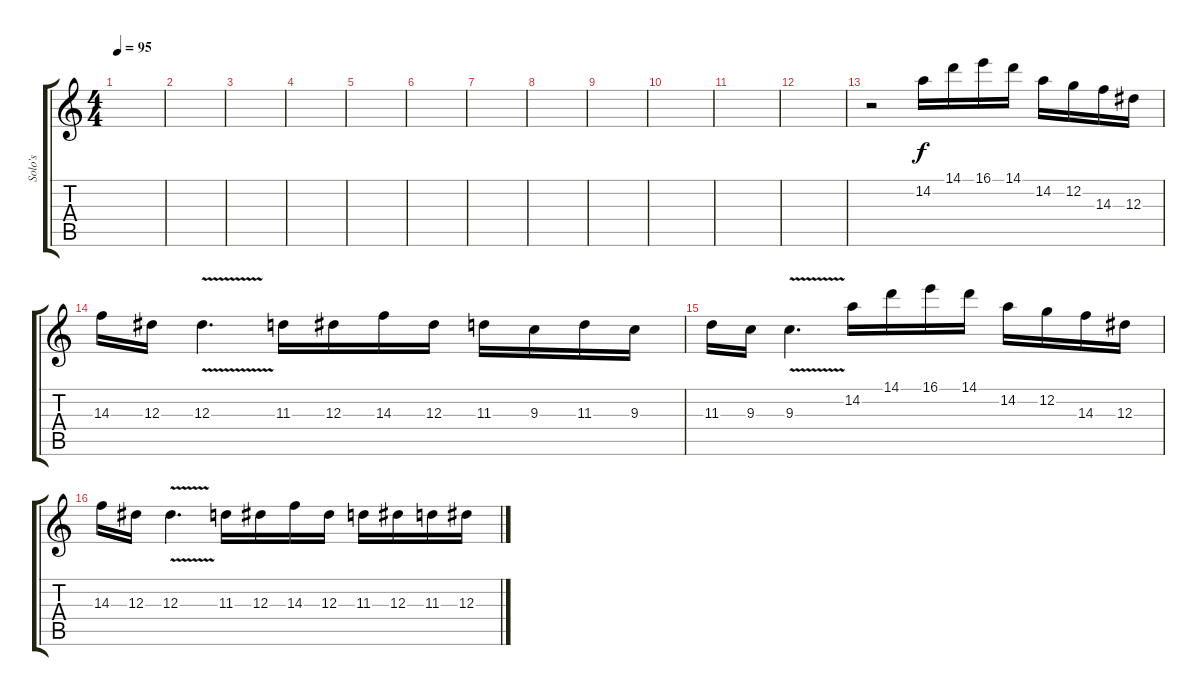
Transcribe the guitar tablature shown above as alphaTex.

\track ("Solo's" "Solo's") {instrument distortionguitar}
\staff {score tabs}
\tuning (C4 G3 Eb3 Bb2 F2 C2) {hide}
\ts (4 4)
\tempo 95
\clef g2
\ks c
|
|
|
|
|
|
|
|
|
|
|
|
r.2 14.2.16 14.1.16 16.1.16 14.1.16 14.2.16 12.2.16 14.3.16 12.3.16 |
14.3.16 12.3.16 12.3{v}.4{d} 11.3.16 12.3.16 14.3.16 12.3.16 11.3.16 9.3.16 11.3.16 9.3.16 |
11.3.16 9.3.16 9.3{v}.4{d} 14.2.16 14.1.16 16.1.16 14.1.16 14.2.16 12.2.16 14.3.16 12.3.16 |
14.3.16 12.3.16 12.3{v}.4{d} 11.3.16 12.3.16 14.3.16 12.3.16 11.3.16 12.3.16 11.3.16 12.3.16
